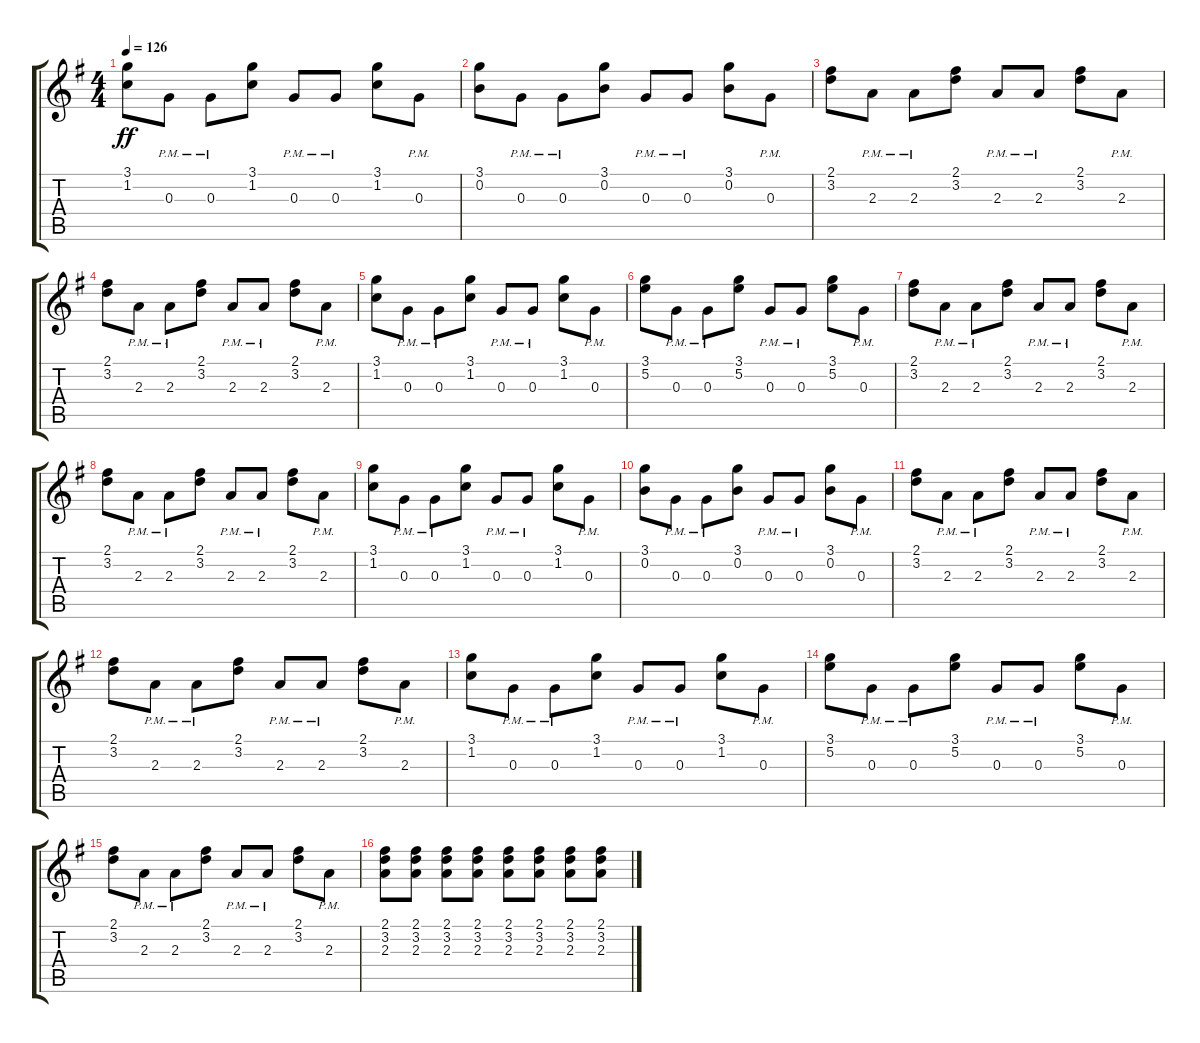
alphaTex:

\track "" {instrument overdrivenguitar}
\staff {score tabs}
\tuning (E4 B3 G3 D3 A2 E2) {hide}
\ts (4 4)
\tempo 126
\clef g2
\ks g
(3.1 1.2).8{dy ff instrument overdrivenguitar} 0.3{pm}.8 0.3{pm}.8 (3.1 1.2).8 0.3{pm}.8 0.3{pm}.8 (3.1 1.2).8 0.3{pm}.8 |
(3.1 0.2).8 0.3{pm}.8 0.3{pm}.8 (3.1 0.2).8 0.3{pm}.8 0.3{pm}.8 (3.1 0.2).8 0.3{pm}.8 |
(2.1 3.2).8 2.3{pm}.8 2.3{pm}.8 (2.1 3.2).8 2.3{pm}.8 2.3{pm}.8 (2.1 3.2).8 2.3{pm}.8 |
(2.1 3.2).8 2.3{pm}.8 2.3{pm}.8 (2.1 3.2).8 2.3{pm}.8 2.3{pm}.8 (2.1 3.2).8 2.3{pm}.8 |
(3.1 1.2).8 0.3{pm}.8 0.3{pm}.8 (3.1 1.2).8 0.3{pm}.8 0.3{pm}.8 (3.1 1.2).8 0.3{pm}.8 |
(3.1 5.2).8 0.3{pm}.8 0.3{pm}.8 (3.1 5.2).8 0.3{pm}.8 0.3{pm}.8 (3.1 5.2).8 0.3{pm}.8 |
(2.1 3.2).8 2.3{pm}.8 2.3{pm}.8 (2.1 3.2).8 2.3{pm}.8 2.3{pm}.8 (2.1 3.2).8 2.3{pm}.8 |
(2.1 3.2).8 2.3{pm}.8 2.3{pm}.8 (2.1 3.2).8 2.3{pm}.8 2.3{pm}.8 (2.1 3.2).8 2.3{pm}.8 |
(3.1 1.2).8 0.3{pm}.8 0.3{pm}.8 (3.1 1.2).8 0.3{pm}.8 0.3{pm}.8 (3.1 1.2).8 0.3{pm}.8 |
(3.1 0.2).8 0.3{pm}.8 0.3{pm}.8 (3.1 0.2).8 0.3{pm}.8 0.3{pm}.8 (3.1 0.2).8 0.3{pm}.8 |
(2.1 3.2).8 2.3{pm}.8 2.3{pm}.8 (2.1 3.2).8 2.3{pm}.8 2.3{pm}.8 (2.1 3.2).8 2.3{pm}.8 |
(2.1 3.2).8 2.3{pm}.8 2.3{pm}.8 (2.1 3.2).8 2.3{pm}.8 2.3{pm}.8 (2.1 3.2).8 2.3{pm}.8 |
(3.1 1.2).8 0.3{pm}.8 0.3{pm}.8 (3.1 1.2).8 0.3{pm}.8 0.3{pm}.8 (3.1 1.2).8 0.3{pm}.8 |
(3.1 5.2).8 0.3{pm}.8 0.3{pm}.8 (3.1 5.2).8 0.3{pm}.8 0.3{pm}.8 (3.1 5.2).8 0.3{pm}.8 |
(2.1 3.2).8 2.3{pm}.8 2.3{pm}.8 (2.1 3.2).8 2.3{pm}.8 2.3{pm}.8 (2.1 3.2).8 2.3{pm}.8 |
(2.1 3.2 2.3).8 (2.1 3.2 2.3).8 (2.1 3.2 2.3).8 (2.1 3.2 2.3).8 (2.1 3.2 2.3).8 (2.1 3.2 2.3).8 (2.1 3.2 2.3).8 (2.1 3.2 2.3).8
